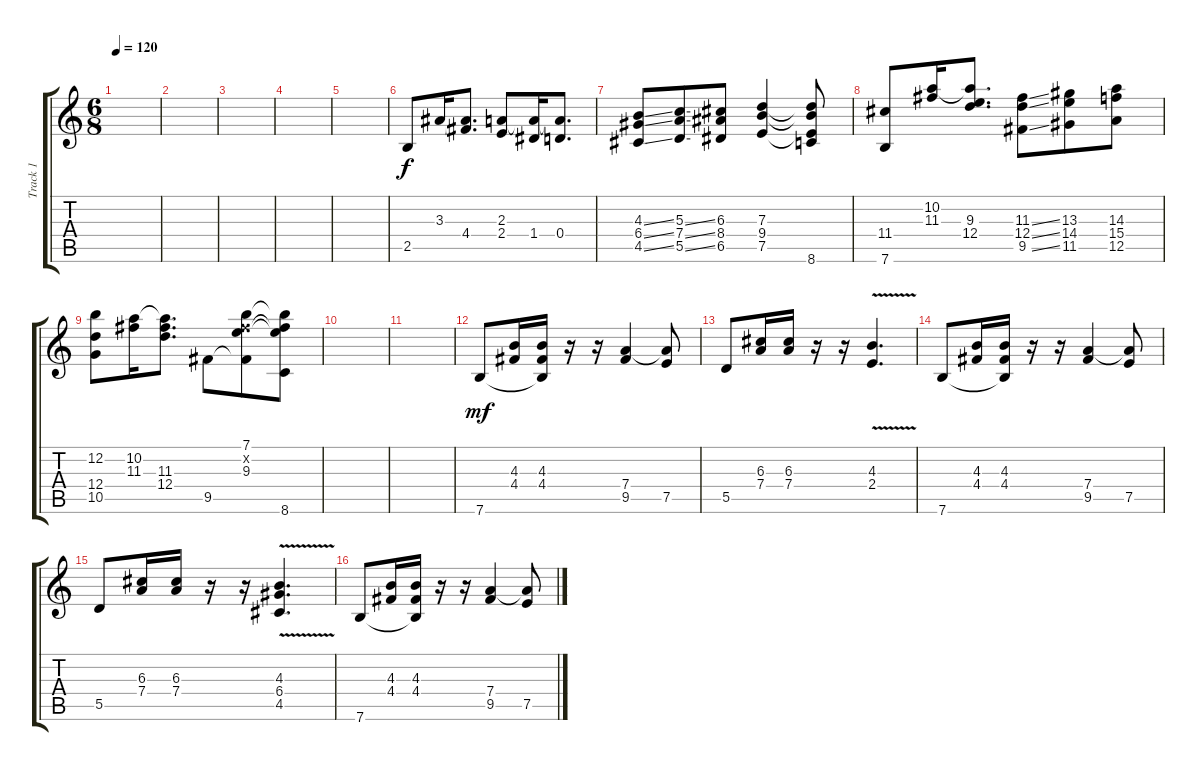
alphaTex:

\track ("Track 1" "Track 1") {instrument electricguitarjazz}
\staff {score tabs}
\tuning (E4 B3 G3 D3 A2 E2) {hide}
\ts (6 8)
\tempo 120
\clef g2
\ks c
|
|
|
|
|
2.5.8 3.3.16 (3.3{t} 4.4).8{d} (2.3 2.4).8 (2.3{t} 1.4).16 (2.3{t} 0.4).8{d} |
(4.3{ss} 6.4{ss} 4.5{ss}).8 (5.3{ss} 7.4{ss} 5.5{ss}).8 (6.3 8.4 6.5).8 (7.3 9.4 7.5).4 (7.3{t} 9.4{t} 7.5{t} 8.6).8 |
(11.4 7.6).8 (10.2 11.3).16 (10.2{t} 9.3 12.4).8{d} (11.3{ss} 12.4{ss} 9.5{ss}).8 (13.3 14.4 11.5).8 (14.3 15.4 12.5).8 |
(12.2 12.4 10.5).8 (10.2 11.3).16 (10.2{t} 11.3 12.4).8{d} 9.5.8 (7.1 7.2{x} 9.3 9.5{t}).8 (7.1{t} 7.2{t} 9.3{t} 8.6).8 |
|
|
7.6.8{dy mf} (4.3 4.4).16 (4.3 4.4 7.6{t}).16 r.16 r.16 (7.4 9.5).4 (7.4{t} 7.5).8 |
5.5.8 (6.3 7.4).16 (6.3 7.4).16 r.16 r.16 (4.3 2.4{v}).4{d} |
7.6.8 (4.3 4.4).16 (4.3 4.4 7.6{t}).16 r.16 r.16 (7.4 9.5).4 (7.4{t} 7.5).8 |
5.5.8 (6.3 7.4).16 (6.3 7.4).16 r.16 r.16 (4.3 6.4{v} 4.5).4{d} |
7.6.8 (4.3 4.4).16 (4.3 4.4 7.6{t}).16 r.16 r.16 (7.4 9.5).4 (7.4{t} 7.5).8
